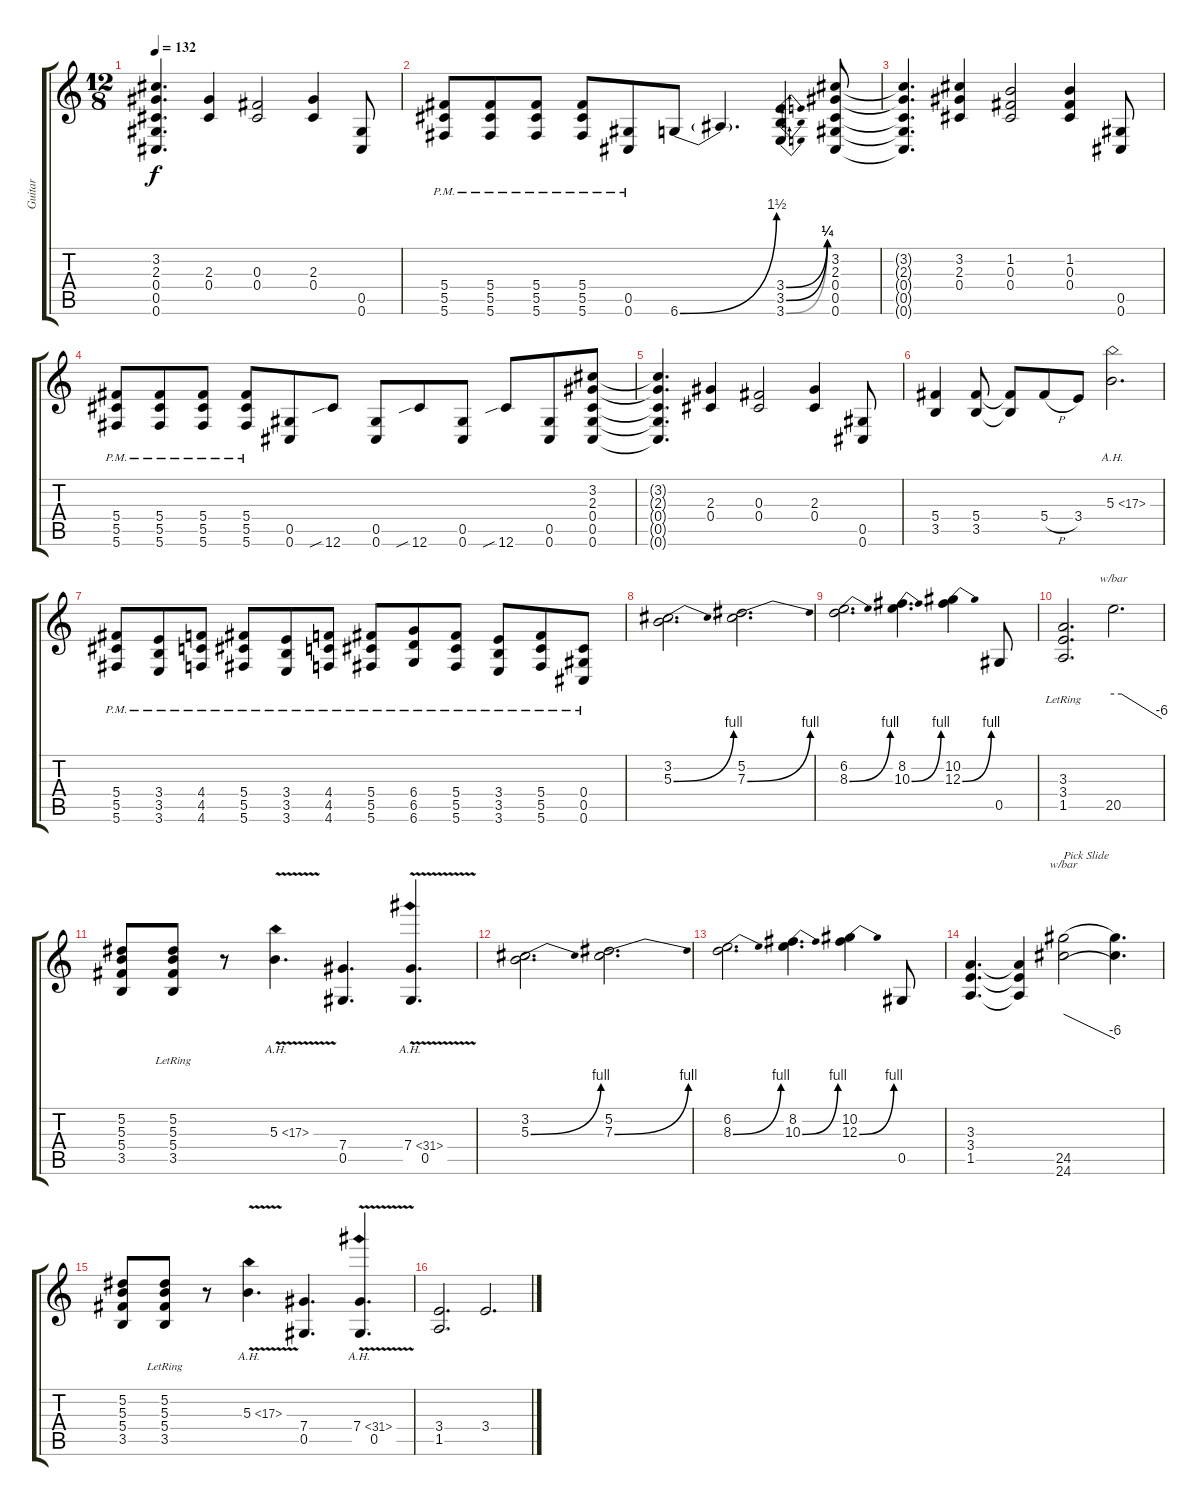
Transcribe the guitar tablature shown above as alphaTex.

\track ("Guitar" "Guitar") {instrument distortionguitar}
\staff {score tabs}
\tuning (Eb4 Bb3 Gb3 Db3 Ab2 Db2) {hide}
\ts (12 8)
\tempo 132
\clef g2
\ks c
(3.2{t} 2.3{t} 0.4{t} 0.5{t} 0.6{t}).4{d dy f} (2.3 0.4).4 (0.3 0.4).2 (2.3 0.4).4 (0.5 0.6).8 |
(5.4 5.5 5.6{pm}).8 (5.4 5.5 5.6{pm}).8 (5.4 5.5 5.6{pm}).8 (5.4 5.5 5.6{pm}).8 (0.5 0.6{pm}).8 6.6{be (bend 0 0 60 6)}.8 6.6{t}.4{d} (3.4{be (bend 0 0 60 1)} 3.5{be (bend 0 0 60 1)} 3.6{be (bend 0 0 60 1)}).4 (3.2 2.3 0.4 0.5 0.6).8 |
(3.2{t} 2.3{t} 0.4{t} 0.5{t} 0.6{t}).4{d} (3.2 2.3 0.4).4 (1.2 0.3 0.4).2 (1.2 0.3 0.4).4 (0.5 0.6).8 |
(5.4 5.5 5.6{pm}).8 (5.4 5.5 5.6{pm}).8 (5.4 5.5 5.6{pm}).8 (5.4 5.5 5.6{pm}).8 (0.5 0.6).8 12.6{sib}.8 (0.5 0.6).8 12.6{sib}.8 (0.5 0.6).8 12.6{sib}.8 (0.5 0.6).8 (3.2 2.3 0.4 0.5 0.6).8 |
(3.2{t} 2.3{t} 0.4{t} 0.5{t} 0.6{t}).4{d} (2.3 0.4).4 (0.3 0.4).2 (2.3 0.4).4 (0.5 0.6).8 |
(5.4 3.5).4 (5.4 3.5).8 (5.4{t} 3.5{t}).8 5.4{h}.8 3.4.8 5.3{ah 12}.2{d} |
(5.4 5.5 5.6{pm}).8 (3.4 3.5 3.6{pm}).8 (4.4 4.5 4.6{pm}).8 (5.4 5.5 5.6{pm}).8 (3.4 3.5 3.6{pm}).8 (4.4 4.5 4.6{pm}).8 (5.4 5.5 5.6{pm}).8 (6.4 6.5 6.6{pm}).8 (5.4 5.5 5.6{pm}).8 (3.4 3.5 3.6{pm}).8 (5.4 5.5 5.6{pm}).8 (0.4 0.5 0.6{pm}).8 |
(3.2 5.3{be (bend 0 0 60 4)}).2{d} (5.2 7.3{be (bend 0 0 60 4)}).2{d} |
(6.2 8.3{be (bend 0 0 60 4)}).2{d} (8.2 10.3{be (bend 0 0 60 4)}).4{d} (10.2 12.3{be (bend 0 0 60 4)}).4 0.5.8 |
(3.3{lr} 3.4{lr} 1.5{lr}).2{d} 20.5.2{d tbe (custom default 0 0 10 0 60 -24)} |
(5.2 5.3 5.4 3.5).8 (5.2{lr} 5.3{lr} 5.4{lr} 3.5{lr}).8 r.8 5.3{ah 12 v}.4{d} (7.4 0.5).4{d} (7.4{ah 24 v} 0.5).4{d} |
(3.2 5.3{be (bend 0 0 60 4)}).2{d} (5.2 7.3{be (bend 0 0 60 4)}).2{d} |
(6.2 8.3{be (bend 0 0 60 4)}).2{d} (8.2 10.3{be (bend 0 0 60 4)}).4{d} (10.2 12.3{be (bend 0 0 60 4)}).4 0.5.8 |
(3.3 3.4 1.5).4{d} (3.3{t} 3.4{t} 1.5{t}).4 (24.5 24.6).2{tbe (dive default 0 0 60 -24) txt "Pick Slide"} (24.5{t} 24.6{t}).4{d} |
(5.2 5.3 5.4 3.5).8 (5.2{lr} 5.3{lr} 5.4{lr} 3.5{lr}).8 r.8 5.3{ah 12 v}.4{d} (7.4 0.5).4{d} (7.4{ah 24 v} 0.5).4{d} |
(3.4 1.5).2{d} 3.4.2{d}
